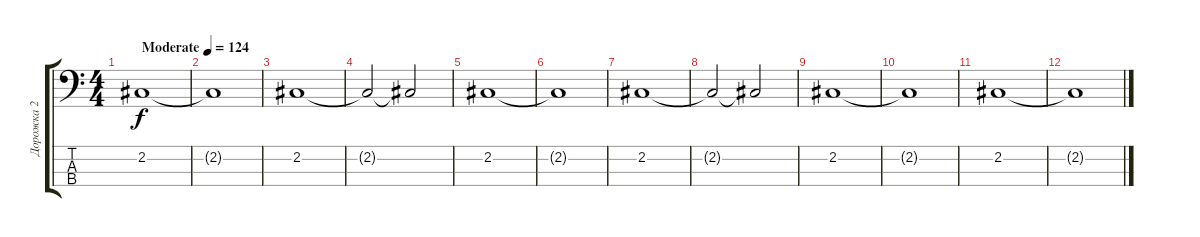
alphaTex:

\track ("Дорожка 2" "Дорожка 2") {instrument electricbassfinger}
\staff {score tabs}
\tuning (E2 B1 Gb1 Db1) {hide}
\ts (4 4)
\tempo (124 "Moderate")
\clef f4
\ks c
2.2.1{dy f instrument electricbassfinger} |
2.2{t}.1 |
2.2.1 |
2.2{t}.2 2.2{t}.2 |
2.2.1 |
2.2{t}.1 |
2.2.1 |
2.2{t}.2 2.2{t}.2 |
2.2.1 |
2.2{t}.1 |
2.2.1 |
2.2{t}.1
